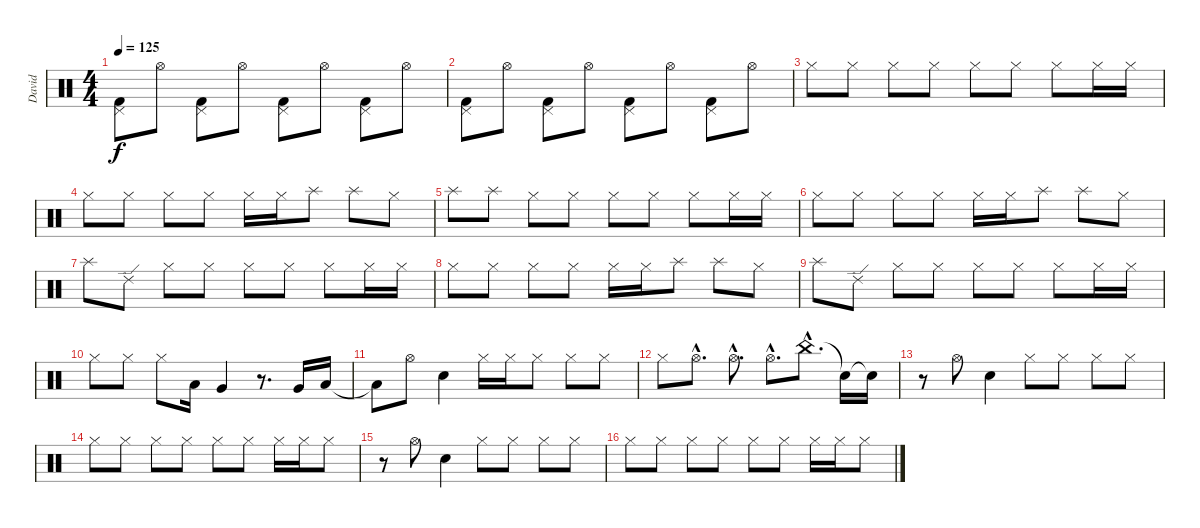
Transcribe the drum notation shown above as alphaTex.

\track ("David" "David") {instrument percussion}
\staff {score}
\articulation defaults
\ts (4 4)
\tempo 125
\clef neutral
\ks c
("Pedal Hi-Hat (hit)" "Kick (hit) 2").8{dy f} "Hi-Hat (open)".8 ("Pedal Hi-Hat (hit)" "Kick (hit) 2").8 "Hi-Hat (open)".8 ("Pedal Hi-Hat (hit)" "Kick (hit) 2").8 "Hi-Hat (open)".8 ("Pedal Hi-Hat (hit)" "Kick (hit) 2").8 "Hi-Hat (open)".8 |
("Pedal Hi-Hat (hit)" "Kick (hit) 2").8 "Hi-Hat (open)".8 ("Pedal Hi-Hat (hit)" "Kick (hit) 2").8 "Hi-Hat (open)".8 ("Pedal Hi-Hat (hit)" "Kick (hit) 2").8 "Hi-Hat (open)".8 ("Pedal Hi-Hat (hit)" "Kick (hit) 2").8 "Hi-Hat (open)".8 |
"Hi-Hat (closed)".8 "Hi-Hat (closed)".8 "Hi-Hat (closed)".8 "Hi-Hat (closed)".8 "Hi-Hat (closed)".8 "Hi-Hat (closed)".8 "Hi-Hat (closed)".8 "Hi-Hat (closed)".16 "Hi-Hat (closed)".16 |
"Hi-Hat (closed)".8 "Hi-Hat (closed)".8 "Hi-Hat (closed)".8 "Hi-Hat (closed)".8 "Hi-Hat (closed)".16 "Hi-Hat (closed)".16 "Splash (hit)".8 "Splash (hit)".8 "Hi-Hat (closed)".8 |
"Splash (hit)".8 "Splash (hit)".8 "Hi-Hat (closed)".8 "Hi-Hat (closed)".8 "Hi-Hat (closed)".8 "Hi-Hat (closed)".8 "Hi-Hat (closed)".8 "Hi-Hat (closed)".16 "Hi-Hat (closed)".16 |
"Hi-Hat (closed)".8 "Hi-Hat (closed)".8 "Hi-Hat (closed)".8 "Hi-Hat (closed)".8 "Hi-Hat (closed)".16 "Hi-Hat (closed)".16 "Splash (hit)".8 "Splash (hit)".8 "Hi-Hat (closed)".8 |
"Splash (hit)".8 "Ride (edge) 2".8 "Hi-Hat (closed)".8 "Hi-Hat (closed)".8 "Hi-Hat (closed)".8 "Hi-Hat (closed)".8 "Hi-Hat (closed)".8 "Hi-Hat (closed)".16 "Hi-Hat (closed)".16 |
"Hi-Hat (closed)".8 "Hi-Hat (closed)".8 "Hi-Hat (closed)".8 "Hi-Hat (closed)".8 "Hi-Hat (closed)".16 "Hi-Hat (closed)".16 "Splash (hit)".8 "Splash (hit)".8 "Hi-Hat (closed)".8 |
"Splash (hit)".8 "Ride (edge) 2".8 "Hi-Hat (closed)".8 "Hi-Hat (closed)".8 "Hi-Hat (closed)".8 "Hi-Hat (closed)".8 "Hi-Hat (closed)".8 "Hi-Hat (closed)".16 "Hi-Hat (closed)".16 |
"Hi-Hat (closed)".8 "Hi-Hat (closed)".8 "Hi-Hat (closed)".8 "Low Tom (hit)".16 "Very Low Tom (hit)".4 r.8{d} "Very Low Tom (hit)".16 "Low Floor Tom (hit)".16 |
"Low Floor Tom (hit)"{t}.8 "Hi-Hat (open)".8 "Snare (hit) 2".4 "Hi-Hat (closed)".16 "Hi-Hat (closed)".16 "Hi-Hat (closed)".8 "Hi-Hat (closed)".8 "Hi-Hat (closed)".8 |
"Hi-Hat (closed)".8 "Hi-Hat (open)"{hac}.8{d} "Hi-Hat (open)"{hac}.8{d} "Hi-Hat (open)"{hac}.8{d} "China (hit)"{hac}.8{d} "Snare (hit)"{t}.16 "Snare (hit)"{t}.16 |
r.8 "Hi-Hat (open)".8 "Snare (hit) 2".4 "Hi-Hat (closed)".8 "Hi-Hat (closed)".8 "Hi-Hat (closed)".8 "Hi-Hat (closed)".8 |
"Hi-Hat (closed)".8 "Hi-Hat (closed)".8 "Hi-Hat (closed)".8 "Hi-Hat (closed)".8 "Hi-Hat (closed)".8 "Hi-Hat (closed)".8 "Hi-Hat (closed)".16 "Hi-Hat (closed)".16 "Hi-Hat (closed)".8 |
r.8 "Hi-Hat (open)".8 "Snare (hit) 2".4 "Hi-Hat (closed)".8 "Hi-Hat (closed)".8 "Hi-Hat (closed)".8 "Hi-Hat (closed)".8 |
"Hi-Hat (closed)".8 "Hi-Hat (closed)".8 "Hi-Hat (closed)".8 "Hi-Hat (closed)".8 "Hi-Hat (closed)".8 "Hi-Hat (closed)".8 "Hi-Hat (closed)".16 "Hi-Hat (closed)".16 "Hi-Hat (closed)".8
